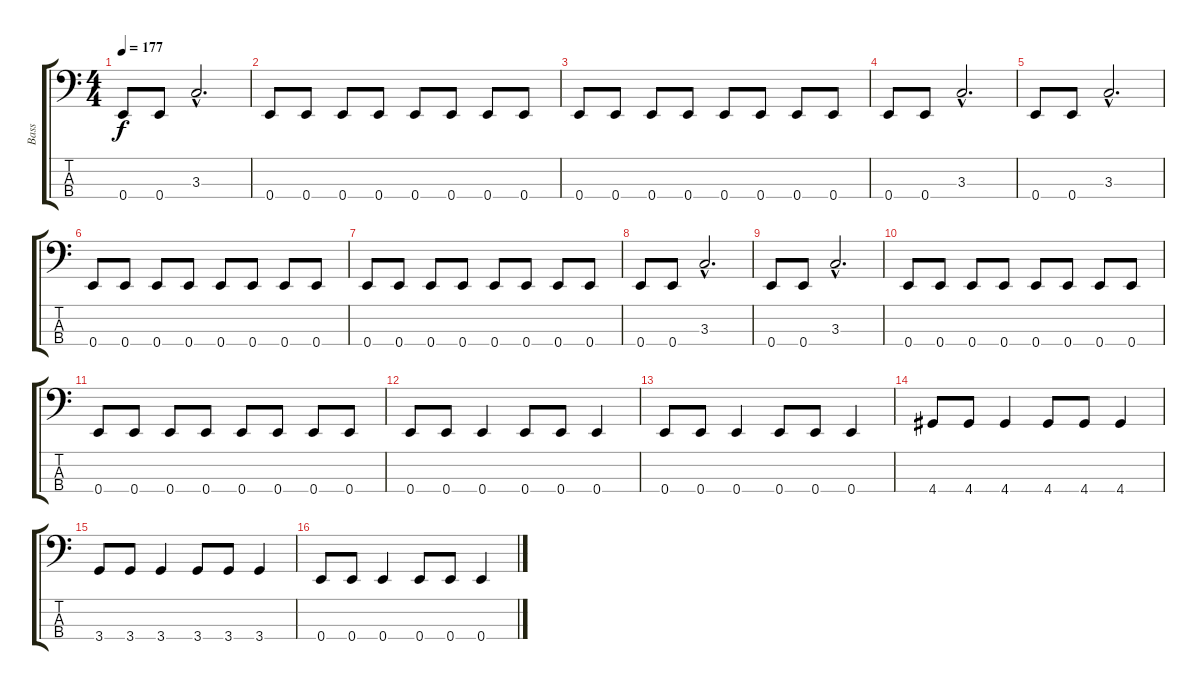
\track ("Bass" "Bass") {instrument electricbasspick}
\staff {score tabs}
\tuning (G2 D2 A1 E1) {hide}
\ts (4 4)
\tempo 177
\clef f4
\ks c
0.4.8{dy f} 0.4.8 3.3{hac}.2{d} |
0.4.8 0.4.8 0.4.8 0.4.8 0.4.8 0.4.8 0.4.8 0.4.8 |
0.4.8 0.4.8 0.4.8 0.4.8 0.4.8 0.4.8 0.4.8 0.4.8 |
0.4.8 0.4.8 3.3{hac}.2{d} |
0.4.8 0.4.8 3.3{hac}.2{d} |
0.4.8 0.4.8 0.4.8 0.4.8 0.4.8 0.4.8 0.4.8 0.4.8 |
0.4.8 0.4.8 0.4.8 0.4.8 0.4.8 0.4.8 0.4.8 0.4.8 |
0.4.8 0.4.8 3.3{hac}.2{d} |
0.4.8 0.4.8 3.3{hac}.2{d} |
0.4.8 0.4.8 0.4.8 0.4.8 0.4.8 0.4.8 0.4.8 0.4.8 |
0.4.8 0.4.8 0.4.8 0.4.8 0.4.8 0.4.8 0.4.8 0.4.8 |
0.4.8 0.4.8 0.4.4 0.4.8 0.4.8 0.4.4 |
0.4.8 0.4.8 0.4.4 0.4.8 0.4.8 0.4.4 |
4.4.8 4.4.8 4.4.4 4.4.8 4.4.8 4.4.4 |
3.4.8 3.4.8 3.4.4 3.4.8 3.4.8 3.4.4 |
0.4.8 0.4.8 0.4.4 0.4.8 0.4.8 0.4.4
